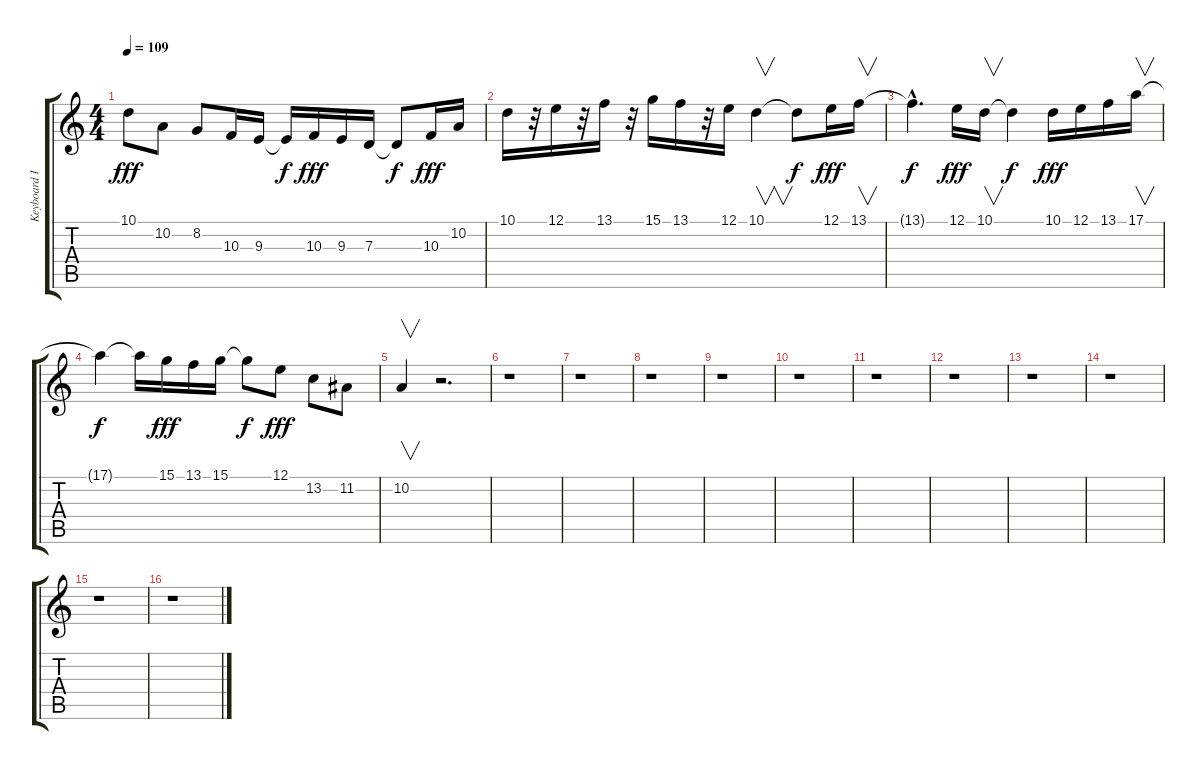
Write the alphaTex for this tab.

\track ("Keyboard II" "Keyboard I") {instrument reedorgan}
\staff {score tabs}
\tuning (E4 B3 G3 D3 A2 E2) {hide}
\ts (4 4)
\tempo 109
\clef g2
\ks c
10.1.8{dy fff} 10.2.8 8.2.8 10.3.16 9.3.16 9.3{t}.16{dy f} 10.3.16{dy fff} 9.3.16 7.3.16 7.3{t}.8{dy f} 10.3.16{dy fff} 10.2.16 |
10.1.16 r.32 12.1.16 r.32 13.1.16 r.32 15.1.16 13.1.16 r.32 12.1.16 10.1.4{v} 10.1{t}.8{dy f} 12.1.16{dy fff} 13.1.16{v} |
13.1{hac t}.4{d dy f} 12.1.16{dy fff} 10.1.16{v} 10.1{t}.4{dy f} 10.1.16{dy fff} 12.1.16 13.1.16 17.1.16{v} |
17.1{t}.4{dy f} 17.1{t}.16 15.1.16{dy fff} 13.1.16 15.1.16 15.1{t}.8{dy f} 12.1.8{dy fff} 13.2.8 11.2.8 |
10.2.4{v} r.2{d} |
r.1 |
r.1 |
r.1 |
r.1 |
r.1 |
r.1 |
r.1 |
r.1 |
r.1 |
r.1 |
r.1
